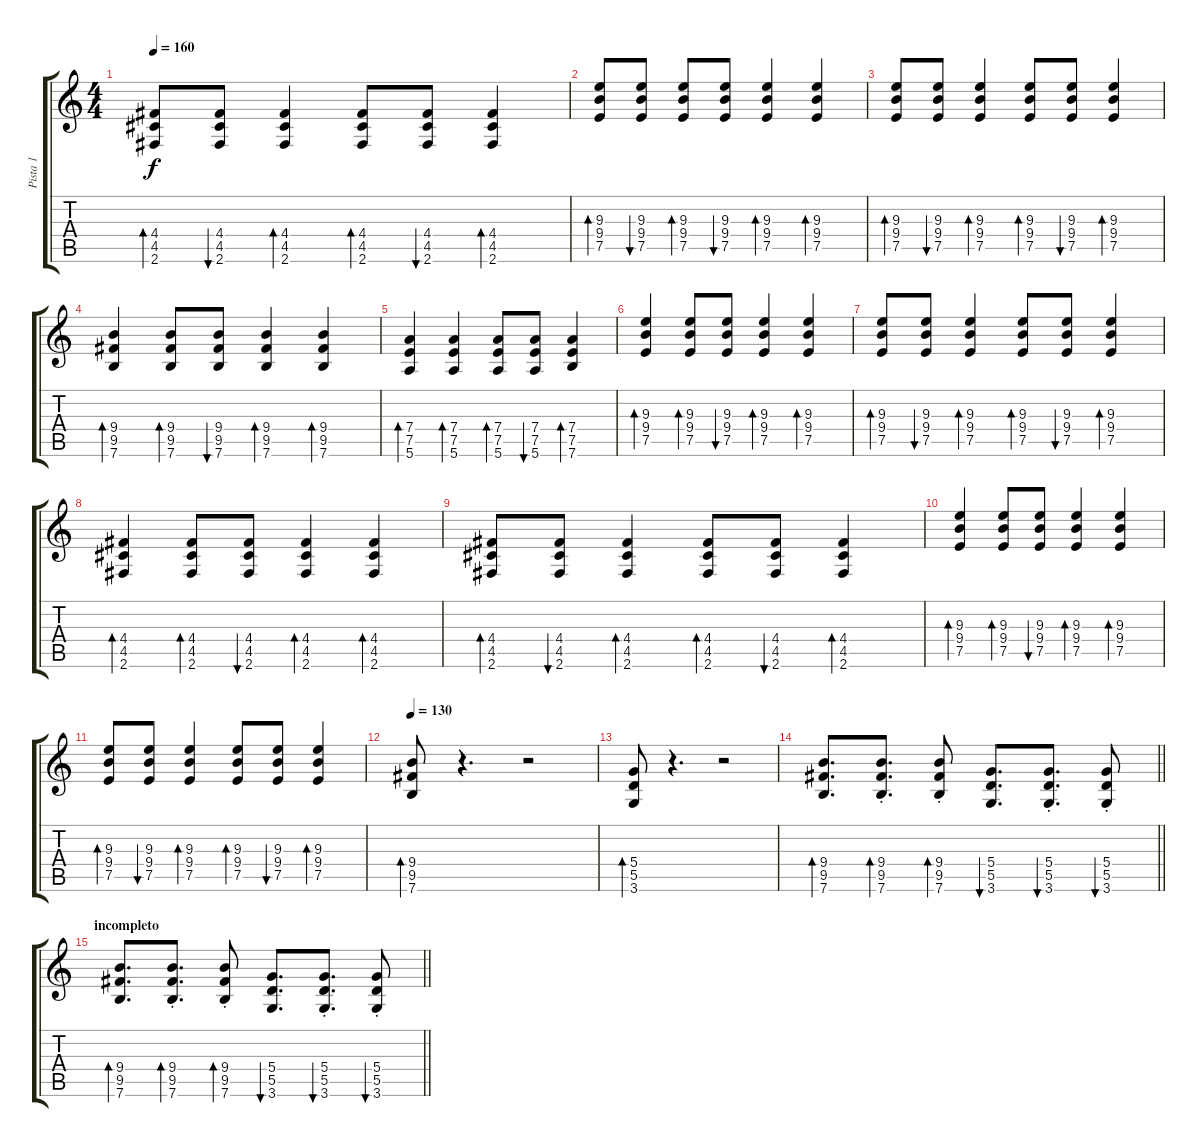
\track ("Pista 1" "Pista 1") {instrument electricguitarjazz}
\staff {score tabs}
\tuning (E4 B3 G3 D3 A2 E2) {hide}
\ts (4 4)
\tempo 160
\clef g2
\ks c
(4.4 4.5 2.6).8{bd 30 dy f} (4.4 4.5 2.6).8{bu 30} (4.4 4.5 2.6).4{bd 30} (4.4 4.5 2.6).8{bd 30} (4.4 4.5 2.6).8{bu 30} (4.4 4.5 2.6).4{bd 30} |
(9.3 9.4 7.5).8{bd 30} (9.3 9.4 7.5).8{bu 30} (9.3 9.4 7.5).8{bd 30} (9.3 9.4 7.5).8{bu 30} (9.3 9.4 7.5).4{bd 30} (9.3 9.4 7.5).4{bd 30} |
(9.3 9.4 7.5).8{bd 30} (9.3 9.4 7.5).8{bu 30} (9.3 9.4 7.5).4{bd 30} (9.3 9.4 7.5).8{bd 30} (9.3 9.4 7.5).8{bu 30} (9.3 9.4 7.5).4{bd 30} |
(9.4 9.5 7.6).4{bd 30} (9.4 9.5 7.6).8{bd 30} (9.4 9.5 7.6).8{bu 30} (9.4 9.5 7.6).4{bd 30} (9.4 9.5 7.6).4{bd 30} |
(7.4 7.5 5.6).4{bd 30} (7.4 7.5 5.6).4{bd 30} (7.4 7.5 5.6).8{bd 30} (7.4 7.5 5.6).8{bu 30} (7.4 7.5 7.6).4{bd 30} |
(9.3 9.4 7.5).4{bd 30} (9.3 9.4 7.5).8{bd 30} (9.3 9.4 7.5).8{bu 30} (9.3 9.4 7.5).4{bd 30} (9.3 9.4 7.5).4{bd 30} |
(9.3 9.4 7.5).8{bd 30} (9.3 9.4 7.5).8{bu 30} (9.3 9.4 7.5).4{bd 30} (9.3 9.4 7.5).8{bd 30} (9.3 9.4 7.5).8{bu 30} (9.3 9.4 7.5).4{bd 30} |
(4.4 4.5 2.6).4{bd 30} (4.4 4.5 2.6).8{bd 30} (4.4 4.5 2.6).8{bu 30} (4.4 4.5 2.6).4{bd 30} (4.4 4.5 2.6).4{bd 30} |
(4.4 4.5 2.6).8{bd 30} (4.4 4.5 2.6).8{bu 30} (4.4 4.5 2.6).4{bd 30} (4.4 4.5 2.6).8{bd 30} (4.4 4.5 2.6).8{bu 30} (4.4 4.5 2.6).4{bd 30} |
(9.3 9.4 7.5).4{bd 30} (9.3 9.4 7.5).8{bd 30} (9.3 9.4 7.5).8{bu 30} (9.3 9.4 7.5).4{bd 30} (9.3 9.4 7.5).4{bd 30} |
(9.3 9.4 7.5).8{bd 30} (9.3 9.4 7.5).8{bu 30} (9.3 9.4 7.5).4{bd 30} (9.3 9.4 7.5).8{bd 30} (9.3 9.4 7.5).8{bu 30} (9.3 9.4 7.5).4{bd 30} |
\tempo 130
(9.4 9.5 7.6).8{bd 30} r.4{d} r.2 |
(5.4 5.5 3.6).8{bd 30} r.4{d} r.2 |
\barLineRight lightlight
(9.4 9.5 7.6).8{d bd 30} (9.4{st} 9.5{st} 7.6{st}).8{d bd 30} (9.4{st} 9.5{st} 7.6{st}).8{bd 30} (5.4 5.5 3.6).8{d bu 30} (5.4{st} 5.5{st} 3.6{st}).8{d bu 30} (5.4{st} 5.5{st} 3.6{st}).8{bu 30} |
\section ("" "incompleto")
\barLineRight lightlight
(9.4 9.5 7.6).8{d bd 30} (9.4{st} 9.5{st} 7.6{st}).8{d bd 30} (9.4{st} 9.5{st} 7.6{st}).8{bd 30} (5.4 5.5 3.6).8{d bu 30} (5.4{st} 5.5{st} 3.6{st}).8{d bu 30} (5.4{st} 5.5{st} 3.6{st}).8{bu 30}
